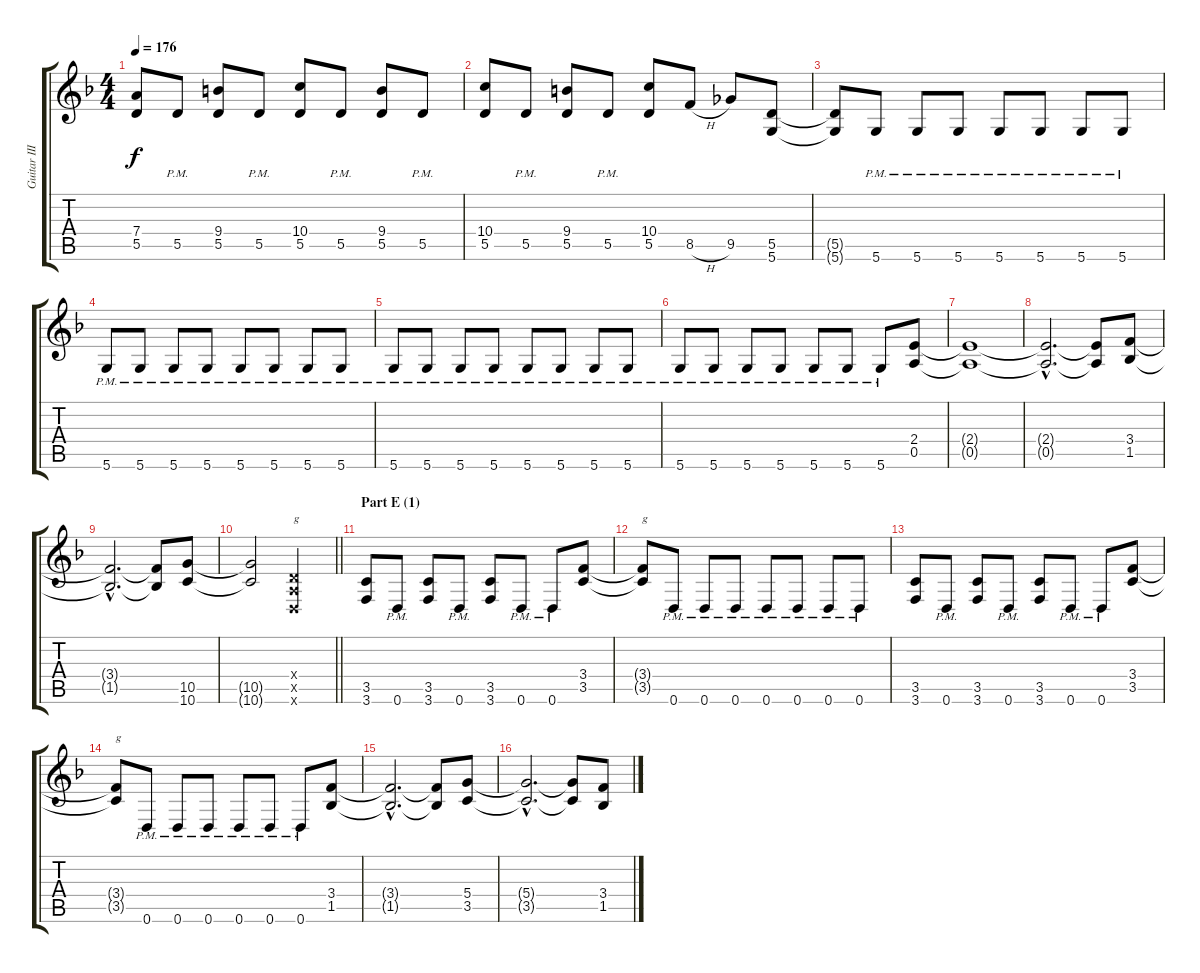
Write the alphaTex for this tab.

\track ("Guitar III (Kazuma)" "Guitar III") {instrument distortionguitar}
\staff {score tabs}
\tuning (E4 B3 G3 D3 A2 D2) {hide}
\ts (4 4)
\tempo 176
\clef g2
\ks f
(7.4{t} 5.5{t}).8{dy f} 5.5{pm}.8 (9.4 5.5).8 5.5{pm}.8 (10.4 5.5).8 5.5{pm}.8 (9.4 5.5).8 5.5{pm}.8 |
(10.4 5.5).8 5.5{pm}.8 (9.4 5.5).8 5.5{pm}.8 (10.4 5.5).8 8.5{h}.8 9.5.8 (5.5 5.6).8 |
(5.5{t} 5.6{t}).8 5.6{pm}.8 5.6{pm}.8 5.6{pm}.8 5.6{pm}.8 5.6{pm}.8 5.6{pm}.8 5.6{pm}.8 |
5.6{pm}.8 5.6{pm}.8 5.6{pm}.8 5.6{pm}.8 5.6{pm}.8 5.6{pm}.8 5.6{pm}.8 5.6{pm}.8 |
5.6{pm}.8 5.6{pm}.8 5.6{pm}.8 5.6{pm}.8 5.6{pm}.8 5.6{pm}.8 5.6{pm}.8 5.6{pm}.8 |
5.6{pm}.8 5.6{pm}.8 5.6{pm}.8 5.6{pm}.8 5.6{pm}.8 5.6{pm}.8 5.6{pm}.8 (2.4 0.5).8 |
(2.4{t} 0.5{t}).1 |
(2.4{hac t} 0.5{hac t}).2{d} (2.4{t} 0.5{t}).8 (3.4 1.5).8 |
(3.4{hac t} 1.5{hac t}).2{d} (3.4{t} 1.5{t}).8 (10.5 10.6).8 |
\barLineRight lightlight
(10.5{t} 10.6{t}).2 (0.4{x} 0.5{x} 0.6{x}).2{txt "g"} |
\section ("" "Part E (1)")
(3.5 3.6).8 0.6{pm}.8 (3.5 3.6).8 0.6{pm}.8 (3.5 3.6).8 0.6{pm}.8 0.6{pm}.8 (3.4 3.5).8 |
(3.4{t} 3.5{t}).8{txt "g"} 0.6{pm}.8 0.6{pm}.8 0.6{pm}.8 0.6{pm}.8 0.6{pm}.8 0.6{pm}.8 0.6{pm}.8 |
(3.5 3.6).8 0.6{pm}.8 (3.5 3.6).8 0.6{pm}.8 (3.5 3.6).8 0.6{pm}.8 0.6{pm}.8 (3.4 3.5).8 |
(3.4{t} 3.5{t}).8{txt "g"} 0.6{pm}.8 0.6{pm}.8 0.6{pm}.8 0.6{pm}.8 0.6{pm}.8 0.6{pm}.8 (3.4 1.5).8 |
(3.4{hac t} 1.5{hac t}).2{d} (3.4{t} 1.5{t}).8 (5.4 3.5).8 |
(5.4{hac t} 3.5{hac t}).2{d} (5.4{t} 3.5{t}).8 (3.4 1.5).8
